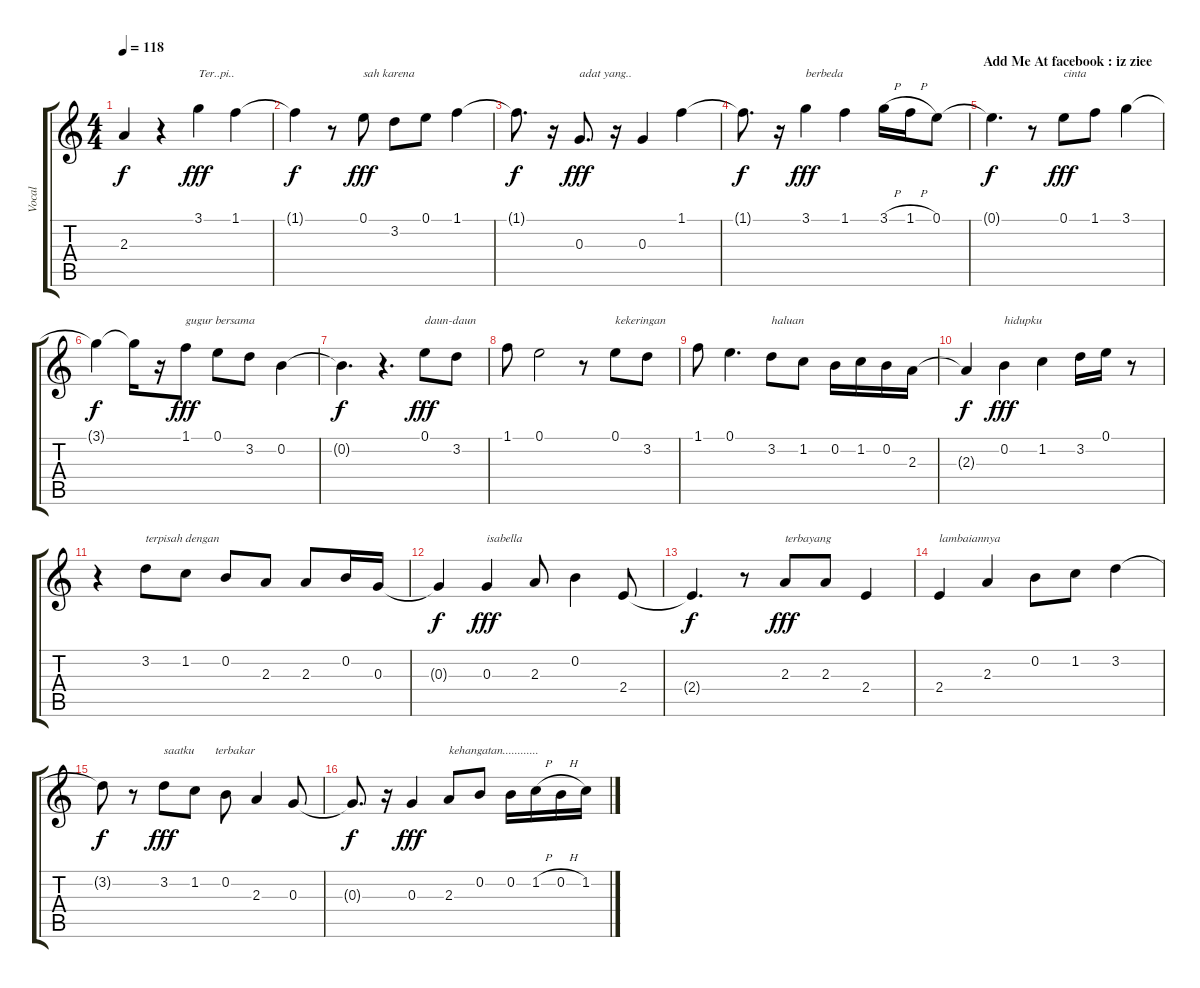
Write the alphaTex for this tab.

\track ("Vocal" "Vocal") {instrument contrabass}
\staff {score tabs}
\tuning (E4 B3 G3 D3 A2 E2) {hide}
\ts (4 4)
\tempo 118
\clef g2
\ks c
2.3{t}.4{dy f} r.4 3.1.4{txt "Ter..pi.." dy fff} 1.1.4 |
1.1{t}.4{dy f} r.8 0.1.8{txt "sah karena" dy fff} 3.2.8 0.1.8 1.1.4 |
1.1{t}.8{d dy f} r.16 0.3.8{d txt "adat yang.." dy fff} r.16 0.3.4 1.1.4 |
1.1{t}.8{d dy f} r.16 3.1.4{txt "berbeda" dy fff} 1.1.4 3.1{h}.16 1.1{h}.16 0.1.8 |
\section ("" "Add Me At facebook : iz ziee")
0.1{t}.4{d dy f} r.8 0.1.8{txt "cinta" dy fff} 1.1.8 3.1.4 |
3.1{t}.4{dy f} 3.1{t}.16 r.16 1.1.8{txt "gugur bersama" dy fff} 0.1.8 3.2.8 0.2.4 |
0.2{t}.4{d dy f} r.4{d} 0.1.8{txt "daun-daun" dy fff} 3.2.8 |
1.1.8 0.1.2 r.8 0.1.8{txt "kekeringan"} 3.2.8 |
1.1.8 0.1.4{d} 3.2.8{txt "haluan"} 1.2.8 0.2.16 1.2.16 0.2.16 2.3.16 |
2.3{t}.4{dy f} 0.2.4{txt "hidupku" dy fff} 1.2.4 3.2.16 0.1.16 r.8 |
r.4 3.2.8{txt "terpisah dengan "} 1.2.8 0.2.8 2.3.8 2.3.8 0.2.16 0.3.16 |
0.3{t}.4{dy f} 0.3.4{txt "isabella" dy fff} 2.3.8 0.2.4 2.4.8 |
2.4{t}.4{d dy f} r.8 2.3.8{txt "terbayang" dy fff} 2.3.8 2.4.4 |
2.4.4{txt "lambaiannya"} 2.3.4 0.2.8 1.2.8 3.2.4 |
3.2{t}.8{dy f} r.8 3.2.8{txt "saatku       terbakar" dy fff} 1.2.8 0.2.8 2.3.4 0.3.8 |
0.3{t}.8{d dy f} r.16 0.3.4{dy fff} 2.3.8{txt "kehangatan............"} 0.2.8 0.2.16 1.2{h}.16 0.2{h}.16 1.2.16
